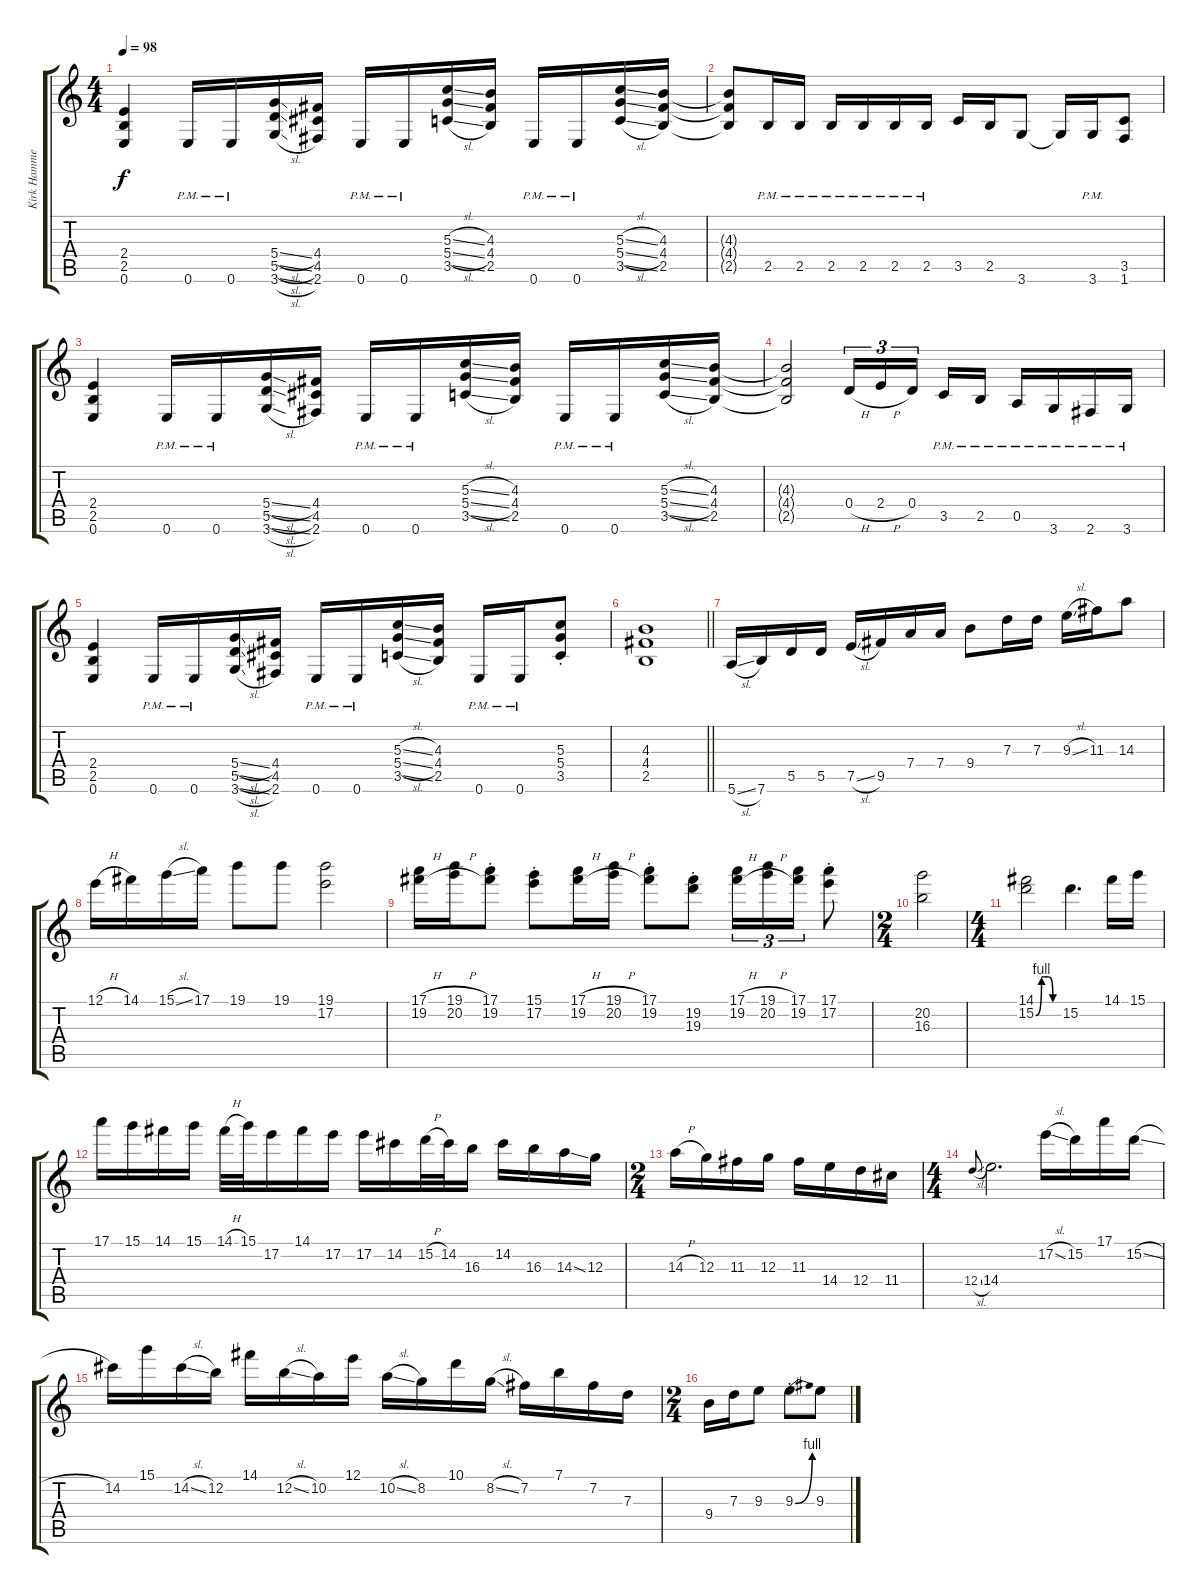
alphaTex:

\track ("Kirk Hammet" "Kirk Hamme") {instrument electricguitarclean}
\staff {score tabs}
\tuning (E4 B3 G3 D3 A2 E2) {hide}
\ts (4 4)
\tempo 98
\clef g2
\ks c
(2.4 2.5 0.6).4{dy f} 0.6{pm}.16 0.6{pm}.16 (5.4{sl} 5.5{sl} 3.6{sl}).16 (4.4 4.5 2.6).16 0.6{pm}.16 0.6{pm}.16 (5.3{sl} 5.4{sl} 3.5{sl}).16 (4.3 4.4 2.5).16 0.6{pm}.16 0.6{pm}.16 (5.3{sl} 5.4{sl} 3.5{sl}).16 (4.3 4.4 2.5).16 |
(4.3{t} 4.4{t} 2.5{t}).8 2.5{pm}.16 2.5{pm}.16 2.5{pm}.16 2.5{pm}.16 2.5{pm}.16 2.5{pm}.16 3.5.16 2.5.16 3.6.8 3.6{t}.16 3.6{pm}.16 (3.5 1.6).8 |
(2.4 2.5 0.6).4 0.6{pm}.16 0.6{pm}.16 (5.4{sl} 5.5{sl} 3.6{sl}).16 (4.4 4.5 2.6).16 0.6{pm}.16 0.6{pm}.16 (5.3{sl} 5.4{sl} 3.5{sl}).16 (4.3 4.4 2.5).16 0.6{pm}.16 0.6{pm}.16 (5.3{sl} 5.4{sl} 3.5{sl}).16 (4.3 4.4 2.5).16 |
(4.3{t} 4.4{t} 2.5{t}).2 0.4{h}.16{tu (3 2)} 2.4{h}.16{tu (3 2)} 0.4.16{tu (3 2) beam splitsecondary} 3.5{pm}.16 2.5{pm}.16 0.5{pm}.16 3.6{pm}.16 2.6{pm}.16 3.6{pm}.16 |
(2.4 2.5 0.6).4 0.6{pm}.16 0.6{pm}.16 (5.4{sl} 5.5{sl} 3.6{sl}).16 (4.4 4.5 2.6).16 0.6{pm}.16 0.6{pm}.16 (5.3{sl} 5.4{sl} 3.5{sl}).16 (4.3 4.4 2.5).16 0.6{pm}.16 0.6{pm}.16 (5.3{st} 5.4{st} 3.5{st}).8 |
\barLineRight lightlight
(4.3 4.4 2.5).1 |
5.6{sl}.16 7.6.16 5.5.16 5.5.16 7.5{sl}.16 9.5.16 7.4.16 7.4.16 9.4.8 7.3.16 7.3.16 9.3{sl}.16 11.3.16 14.3.8 |
12.1{h}.16 14.1.16 15.1{sl}.16 17.1.16 19.1.8 19.1.8 (19.1 17.2).2 |
(17.1{h} 19.2{h}).16 (19.1{h} 20.2{h}).16 (17.1{st} 19.2{st}).8 (15.1{st} 17.2{st}).8 (17.1{h} 19.2{h}).16 (19.1{h} 20.2{h}).16 (17.1{st} 19.2{st}).8 (19.2{st} 19.3{st}).8 (17.1{h} 19.2{h}).16{tu (3 2)} (19.1{h} 20.2{h}).16{tu (3 2)} (17.1 19.2).16{tu (3 2)} (17.1{st} 17.2{st}).8 |
\ts (2 4)
(20.2 16.3).2 |
\ts (4 4)
(14.1 15.2{be (custom 0 0 15 4 20 4 34 4 45 0 60 0)}).2 15.2.4{d} 14.1.16 15.1.16 |
17.1.16 15.1.16 14.1.16 15.1.16 14.1{h}.32 15.1.32 17.2.16 14.1.16 17.2.16 17.2.16 14.2.16 15.2{h}.32 14.2.32 16.3.16 14.2.16 16.3.16 14.3{ss}.16 12.3.16 |
\ts (2 4)
14.3{h}.16 12.3.16 11.3.16 12.3.16 11.3.16 14.4.16 12.4.16 11.4.16 |
\ts (4 4)
12.4{sl}.8{gr onbeat} 14.4.2{d} 17.2{sl}.16 15.2.16 17.1.16 15.2{sl}.16 |
14.2.16 15.1.16 14.2{sl}.16 12.2.16 14.1.16 12.2{sl}.16 10.2.16 12.1.16 10.2{sl}.16 8.2.16 10.1.16 8.2{sl}.16 7.2.16 7.1.16 7.2.16 7.3.16 |
\ts (2 4)
9.4.16 7.3.16 9.3.8 9.3{be (bend 0 0 60 4) st}.8 9.3.8
